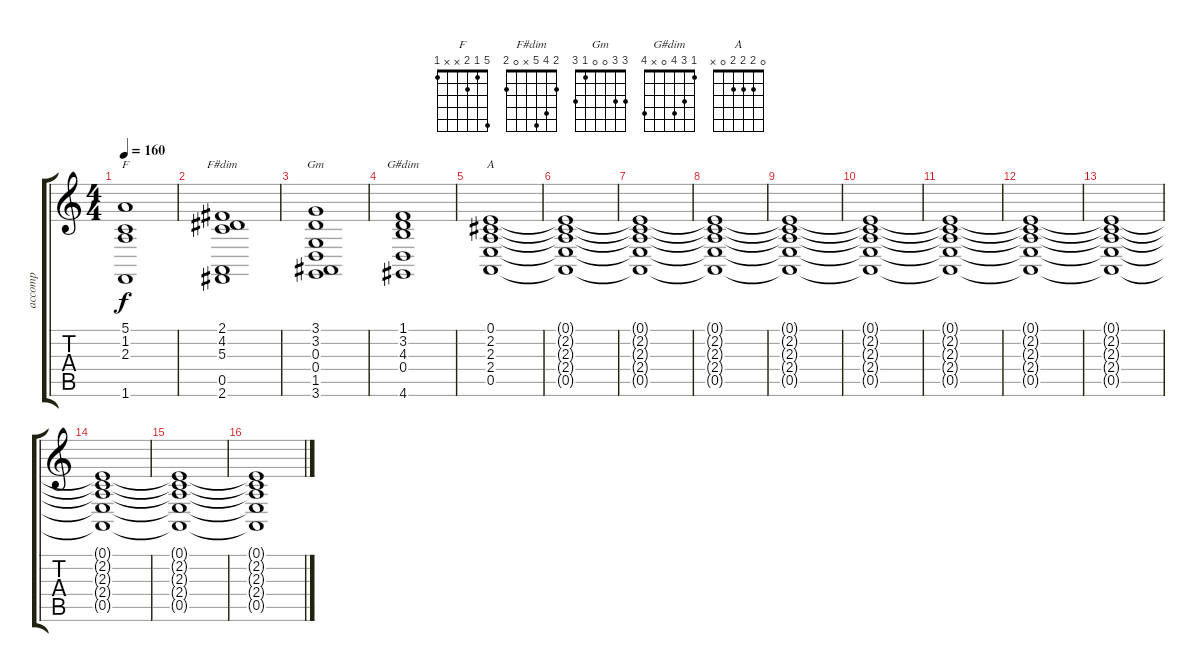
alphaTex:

\track ("accomp" "accomp") {instrument stringensemble1}
\staff {score tabs}
\tuning (E4 B3 G3 D3 A2 E2) {hide}
\chord ("F" 5 1 2 x x 1)
\chord ("F#dim" 2 4 5 x 0 2)
\chord ("Gm" 3 3 0 0 1 3)
\chord ("G#dim" 1 3 4 0 x 4)
\chord ("A" 0 2 2 2 0 x)
\ts (4 4)
\tempo 160
\clef g2
\ks c
(5.1 1.2 2.3 1.6).1{ch "F" dy f} |
(2.1 4.2 5.3 0.5 2.6).1{ch "F#dim"} |
(3.1 3.2 0.3 0.4 1.5 3.6).1{ch "Gm"} |
(1.1 3.2 4.3 0.4 4.6).1{ch "G#dim"} |
(0.1 2.2 2.3 2.4 0.5).1{ch "A"} |
(0.1{t} 2.2{t} 2.3{t} 2.4{t} 0.5{t}).1 |
(0.1{t} 2.2{t} 2.3{t} 2.4{t} 0.5{t}).1 |
(0.1{t} 2.2{t} 2.3{t} 2.4{t} 0.5{t}).1 |
(0.1{t} 2.2{t} 2.3{t} 2.4{t} 0.5{t}).1 |
(0.1{t} 2.2{t} 2.3{t} 2.4{t} 0.5{t}).1 |
(0.1{t} 2.2{t} 2.3{t} 2.4{t} 0.5{t}).1 |
(0.1{t} 2.2{t} 2.3{t} 2.4{t} 0.5{t}).1 |
(0.1{t} 2.2{t} 2.3{t} 2.4{t} 0.5{t}).1 |
(0.1{t} 2.2{t} 2.3{t} 2.4{t} 0.5{t}).1 |
(0.1{t} 2.2{t} 2.3{t} 2.4{t} 0.5{t}).1 |
(0.1{t} 2.2{t} 2.3{t} 2.4{t} 0.5{t}).1
